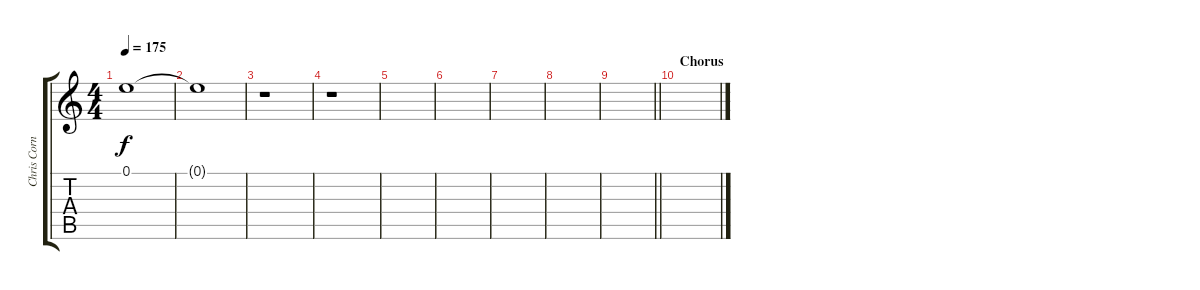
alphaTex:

\track ("Chris Cornell-Guitar" "Chris Corn") {instrument distortionguitar}
\staff {score tabs}
\tuning (E4 B3 G3 D3 A2 E2) {hide}
\ts (4 4)
\tempo 175
\clef g2
\ks c
0.1.1{dy f} |
0.1{t}.1 |
r.1 |
r.1 |
|
|
|
|
\barLineRight lightlight
|
\section ("" "Chorus")
